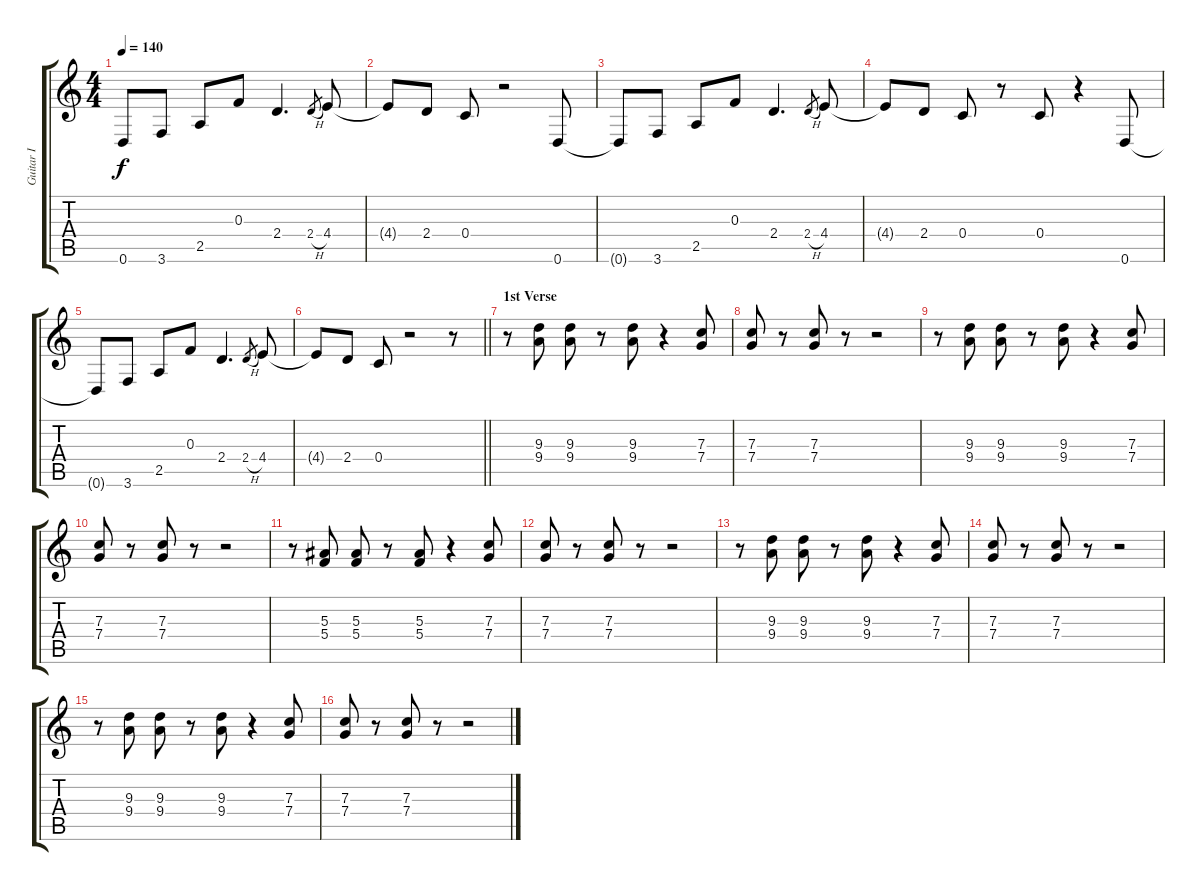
\track ("Guitar I" "Guitar I") {instrument distortionguitar}
\staff {score tabs}
\tuning (D4 A3 F3 C3 G2 D2) {hide}
\ts (4 4)
\tempo 140
\clef g2
\ks c
0.6{t}.8{dy f} 3.6.8 2.5.8 0.3.8 2.4.4{d} 2.4{h}.8{gr} 4.4.8 |
4.4{t}.8 2.4.8 0.4.8 r.2 0.6.8 |
0.6{t}.8 3.6.8 2.5.8 0.3.8 2.4.4{d} 2.4{h}.8{gr} 4.4.8 |
4.4{t}.8 2.4.8 0.4.8 r.8 0.4.8 r.4 0.6.8 |
0.6{t}.8 3.6.8 2.5.8 0.3.8 2.4.4{d} 2.4{h}.8{gr} 4.4.8 |
\barLineRight lightlight
4.4{t}.8 2.4.8 0.4.8 r.2 r.8 |
\section ("" "1st Verse")
r.8 (9.3 9.4).8 (9.3 9.4).8 r.8 (9.3 9.4).8 r.4 (7.3 7.4).8 |
(7.3 7.4).8 r.8 (7.3 7.4).8 r.8 r.2 |
r.8 (9.3 9.4).8 (9.3 9.4).8 r.8 (9.3 9.4).8 r.4 (7.3 7.4).8 |
(7.3 7.4).8 r.8 (7.3 7.4).8 r.8 r.2 |
r.8 (5.3 5.4).8 (5.3 5.4).8 r.8 (5.3 5.4).8 r.4 (7.3 7.4).8 |
(7.3 7.4).8 r.8 (7.3 7.4).8 r.8 r.2 |
r.8 (9.3 9.4).8 (9.3 9.4).8 r.8 (9.3 9.4).8 r.4 (7.3 7.4).8 |
(7.3 7.4).8 r.8 (7.3 7.4).8 r.8 r.2 |
r.8 (9.3 9.4).8 (9.3 9.4).8 r.8 (9.3 9.4).8 r.4 (7.3 7.4).8 |
(7.3 7.4).8 r.8 (7.3 7.4).8 r.8 r.2
